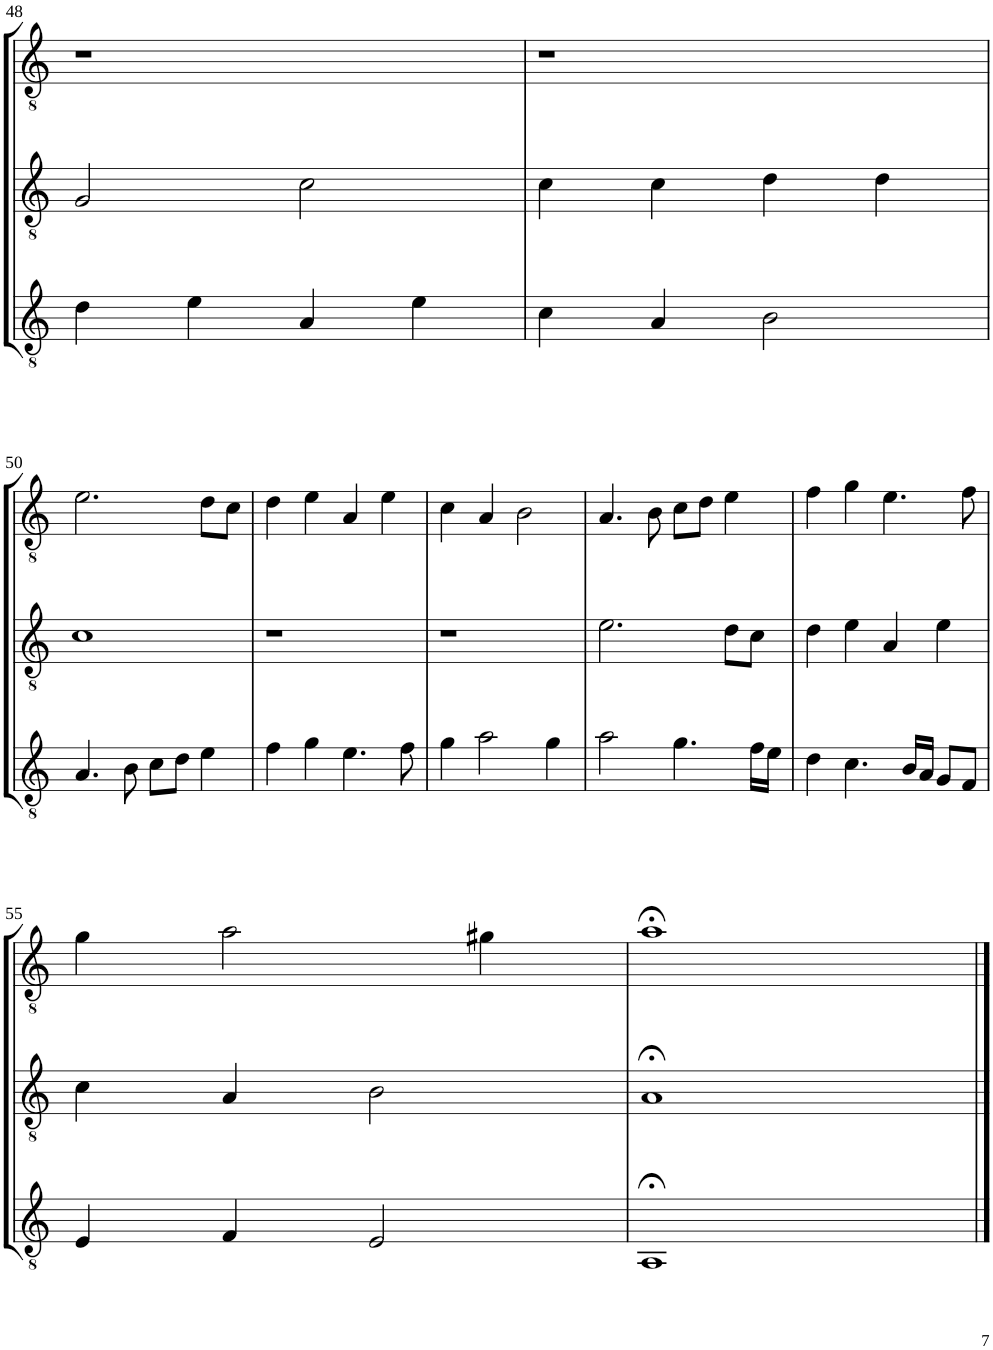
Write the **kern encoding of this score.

**kern	**kern	**kern
*part3	*part2	*part1
*staff3	*staff2	*staff1
!!LO:PB:g=z
*clefGv2	*clefGv2	*clefGv2
*k[]	*k[]	*k[]
*M2/2	*M2/2	*M2/2
*met(c|)	*met(c|)	*met(c|)
=48	=48	=48
4d\	2G/	1r
4e\	.	.
4A/	2c\	.
4e\	.	.
=49	=49	=49
4c\	4c\	1r
4A/	4c\	.
2B\	4d\	.
.	4d\	.
!!LO:LB:g=z
=50	=50	=50
4.A/	1c	2.e\
8B\	.	.
8c\L	.	.
8d\J	.	.
4e\	.	8d\L
.	.	8c\J
=51	=51	=51
4f\	1r	4d\
4g\	.	4e\
4.e\	.	4A/
.	.	4e\
8f\	.	.
=52	=52	=52
4g\	1r	4c\
2a\	.	4A/
.	.	2B\
4g\	.	.
=53	=53	=53
2a\	2.e\	4.A/
.	.	8B\
4.g\	.	8c\L
.	.	8d\J
.	8d\L	4e\
16f\LL	8c\J	.
16e\JJ	.	.
=54	=54	=54
4d\	4d\	4f\
4.c\	4e\	4g\
.	4A/	4.e\
16B/LL	.	.
16A/JJ	.	.
8G/L	4e\	.
8F/J	.	8f\
!!LO:LB:g=z
=55	=55	=55
4E/	4c\	4g\
4F/	4A/	2a\
2E/	2B\	.
.	.	4g#X\
=56	=56	=56
1AA;<	1A;<	1a;<
==	==	==
*-	*-	*-
